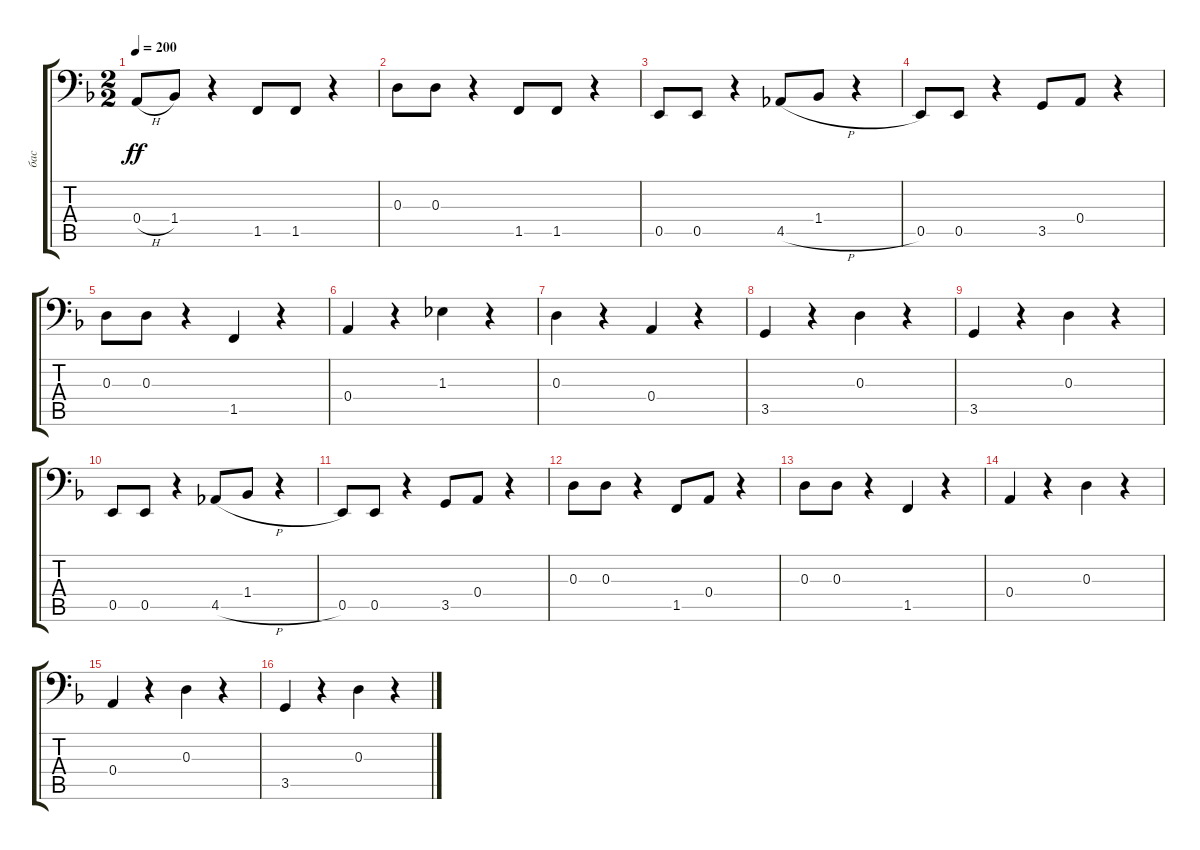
\track ("бас" "бас") {instrument electricbasspick}
\staff {score tabs}
\tuning (C3 G2 D2 A1 E1 B0) {hide}
\ts (2 2)
\tempo 200
\clef f4
\ks dminor
0.4{h}.8{dy ff} 1.4.8 r.4 1.5.8 1.5.8 r.4 |
0.3.8 0.3.8 r.4 1.5.8 1.5.8 r.4 |
0.5.8 0.5.8 r.4 4.5{h}.8 1.4.8 r.4 |
0.5.8 0.5.8 r.4 3.5.8 0.4.8 r.4 |
0.3.8 0.3.8 r.4 1.5.4 r.4 |
0.4.4 r.4 1.3.4 r.4 |
0.3.4 r.4 0.4.4 r.4 |
3.5.4 r.4 0.3.4 r.4 |
3.5.4 r.4 0.3.4 r.4 |
0.5.8 0.5.8 r.4 4.5{h}.8 1.4.8 r.4 |
0.5.8 0.5.8 r.4 3.5.8 0.4.8 r.4 |
0.3.8 0.3.8 r.4 1.5.8 0.4.8 r.4 |
0.3.8 0.3.8 r.4 1.5.4 r.4 |
0.4.4 r.4 0.3.4 r.4 |
0.4.4 r.4 0.3.4 r.4 |
3.5.4 r.4 0.3.4 r.4
